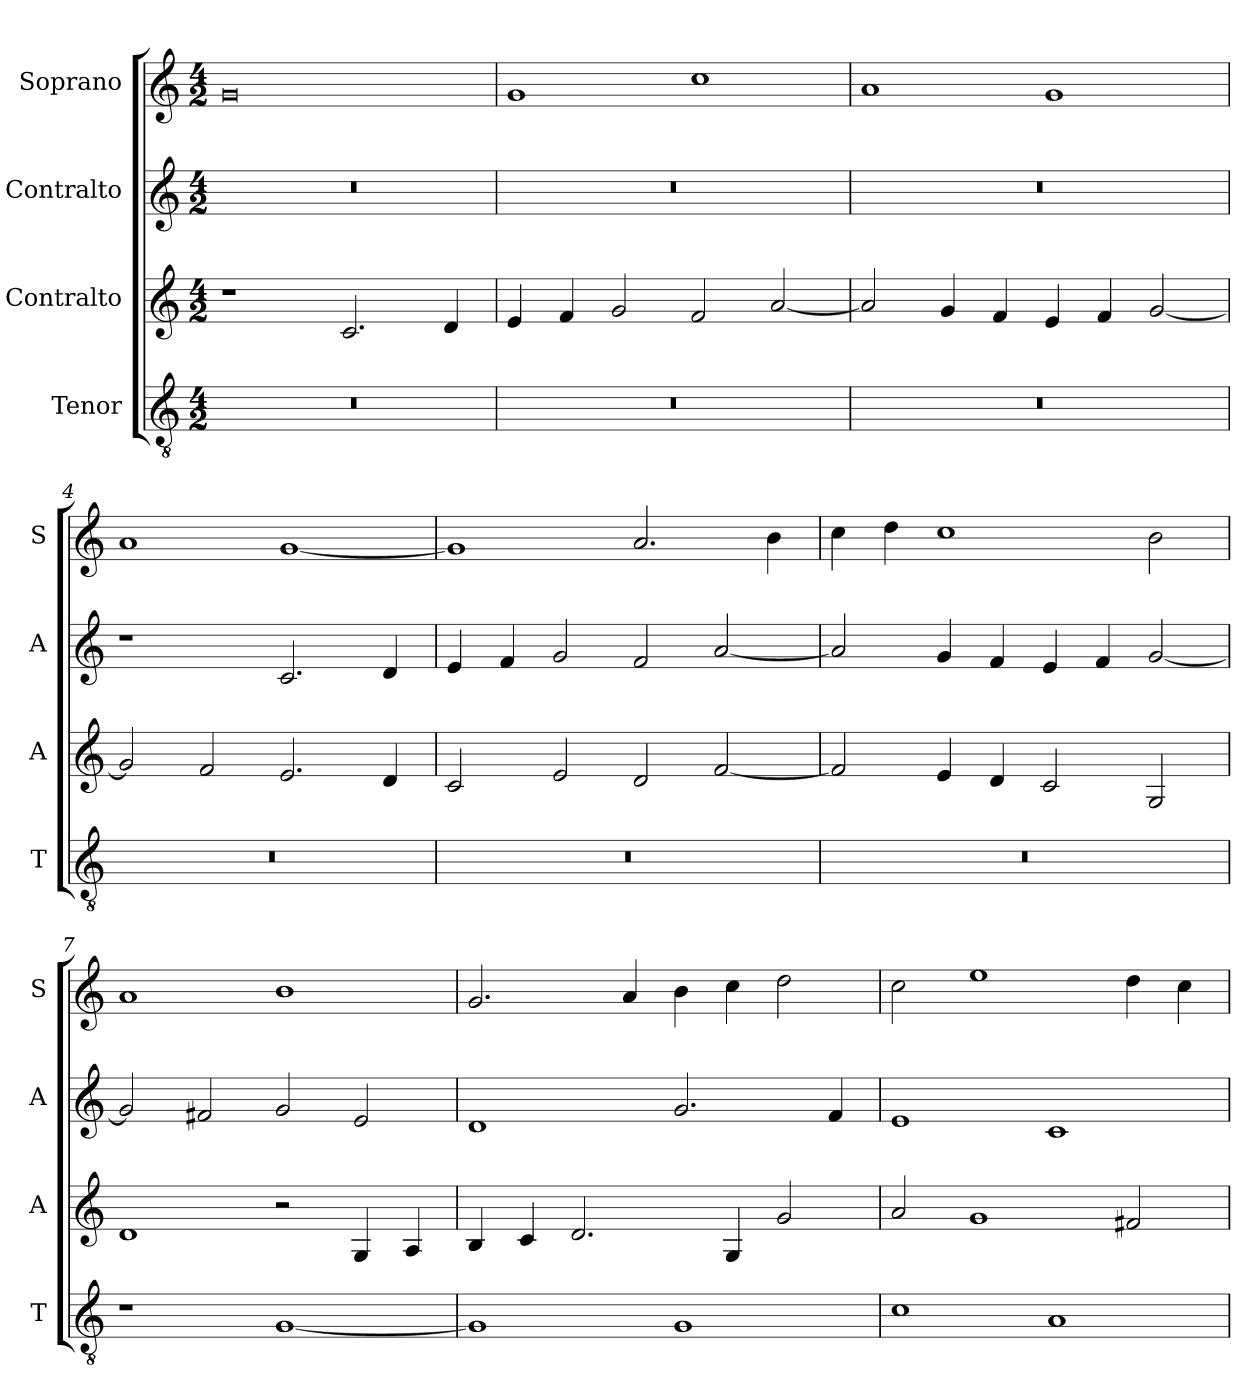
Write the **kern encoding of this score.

**kern	**kern	**kern	**kern
*part4	*part3	*part2	*part1
*staff4	*staff3	*staff2	*staff1
*I"Tenor	*I"Contralto	*I"Contralto	*I"Soprano
*I'T	*I'A	*I'A	*I'S
*clefGv2	*clefG2	*clefG2	*clefG2
*k[]	*k[]	*k[]	*k[]
*G:mix	*G:mix	*G:mix	*G:mix
*M4/2	*M4/2	*M4/2	*M4/2
=1	=1	=1	=1
0r	1r	0r	0g
.	2.c	.	.
.	4d	.	.
=2	=2	=2	=2
0r	4e	0r	1g
.	4f	.	.
.	2g	.	.
.	2f	.	1cc
.	[2a	.	.
=3	=3	=3	=3
0r	2a]	0r	1a
.	4g	.	.
.	4f	.	.
.	4e	.	1g
.	4f	.	.
.	[2g	.	.
=4	=4	=4	=4
0r	2g]	1r	1a
.	2f	.	.
.	2.e	2.c	[1g
.	4d	4d	.
=5	=5	=5	=5
0r	2c	4e	1g]
.	.	4f	.
.	2e	2g	.
.	2d	2f	2.a
.	[2f	[2a	.
.	.	.	4b
=6	=6	=6	=6
0r	2f]	2a]	4cc
.	.	.	4dd
.	4e	4g	1cc
.	4d	4f	.
.	2c	4e	.
.	.	4f	.
.	2G	[2g	2b
=7	=7	=7	=7
1r	1d	2g]	1a
.	.	2f#X	.
[1G	2r	2g	1b
.	4G	2e	.
.	4A	.	.
=8	=8	=8	=8
1G]	4B	1d	2.g
.	4c	.	.
.	2.d	.	.
.	.	.	4a
1G	.	2.g	4b
.	4G	.	4cc
.	2g	.	2dd
.	.	4f	.
=9	=9	=9	=9
1c	2a	1e	2cc
.	1g	.	1ee
1A	.	1c	.
.	2f#X	.	4dd
.	.	.	4cc
=	=	=	=
*-	*-	*-	*-
